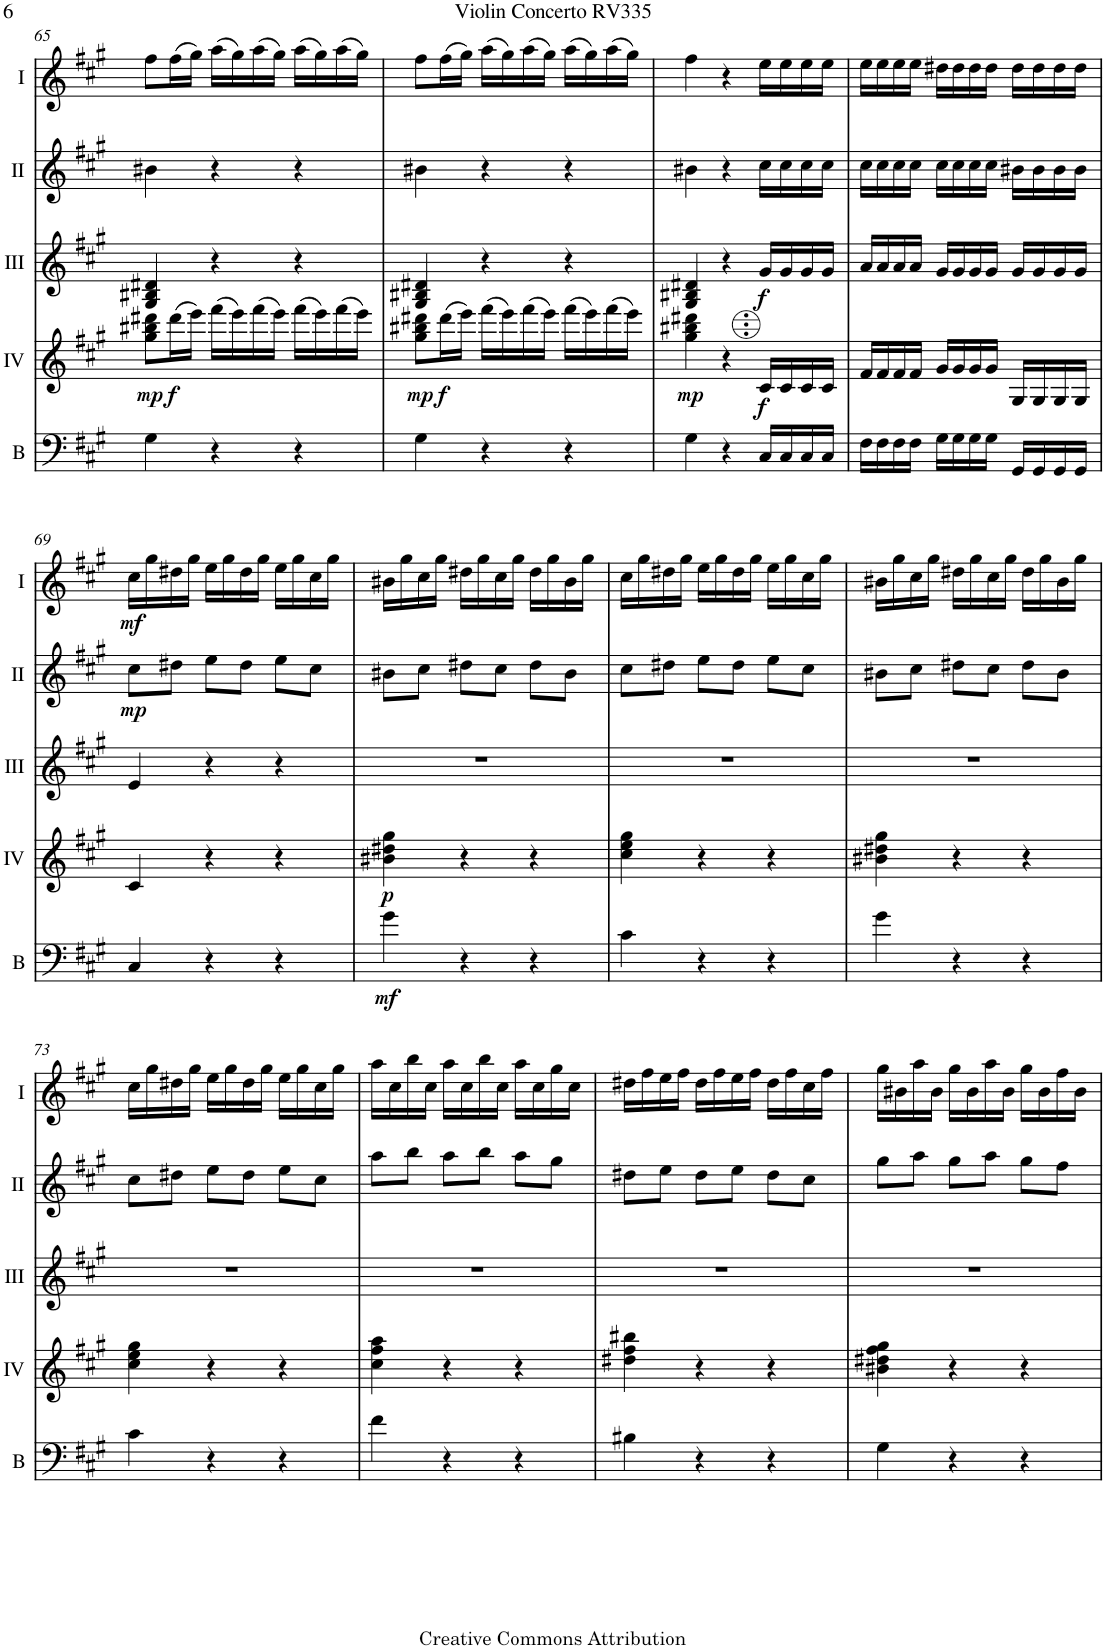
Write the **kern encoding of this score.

**kern	**dynam	**kern	**dynam	**kern	**dynam	**kern	**dynam	**kern	**dynam
*part5	*part5	*part4	*part4	*part3	*part3	*part2	*part2	*part1	*part1
*staff5	*staff5	*staff4	*staff4	*staff3	*staff3	*staff2	*staff2	*staff1	*staff1
*I"Bass	*	*I"Acc. 4	*	*I"Acc. 3	*	*I"Acc. 2	*	*I"Acc. 1	*
*I'B	*	*	*	*	*	*	*	*	*
!!LO:PB:g=z
*clefF4	*	*clefG2	*	*clefG2	*	*clefG2	*	*clefG2	*
*Trd7c12	*	*Trd7c12	*	*	*	*	*	*	*
*k[f#c#g#]	*	*k[f#c#g#]	*	*k[f#c#g#]	*	*k[f#c#g#]	*	*k[f#c#g#]	*
*M3/4	*	*M3/4	*	*M3/4	*	*M3/4	*	*M3/4	*
=65	=65	=65	=65	=65	=65	=65	=65	=65	=65
!	!	!	!LO:DY:b	!	!	!	!	!	!
4G#\	.	8gg#\ 8bb#X\ 8ddd#X\L	mp	4G#/ 4B#X/ 4d#X/	.	4b#X\	.	8ff#\L	.
!	!	!	!LO:DY:b	!	!	!	!	!	!
.	.	(16ddd#\L	f	.	.	.	.	(16ff#\L	.
.	.	16eee\JJ)	.	.	.	.	.	16gg#\JJ)	.
4r	.	(16fff#\LL	.	4r	.	4r	.	(16aa\LL	.
.	.	16eee\)	.	.	.	.	.	16gg#\)	.
.	.	(16fff#\	.	.	.	.	.	(16aa\	.
.	.	16eee\JJ)	.	.	.	.	.	16gg#\JJ)	.
4r	.	(16fff#\LL	.	4r	.	4r	.	(16aa\LL	.
.	.	16eee\)	.	.	.	.	.	16gg#\)	.
.	.	(16fff#\	.	.	.	.	.	(16aa\	.
.	.	16eee\JJ)	.	.	.	.	.	16gg#\JJ)	.
=66	=66	=66	=66	=66	=66	=66	=66	=66	=66
!	!	!	!LO:DY:b	!	!	!	!	!	!
4G#\	.	8gg#\ 8bb#X\ 8ddd#X\L	mp	4G#/ 4B#X/ 4d#X/	.	4b#X\	.	8ff#\L	.
!	!	!	!LO:DY:b	!	!	!	!	!	!
.	.	(16ddd#\L	f	.	.	.	.	(16ff#\L	.
.	.	16eee\JJ)	.	.	.	.	.	16gg#\JJ)	.
4r	.	(16fff#\LL	.	4r	.	4r	.	(16aa\LL	.
.	.	16eee\)	.	.	.	.	.	16gg#\)	.
.	.	(16fff#\	.	.	.	.	.	(16aa\	.
.	.	16eee\JJ)	.	.	.	.	.	16gg#\JJ)	.
4r	.	(16fff#\LL	.	4r	.	4r	.	(16aa\LL	.
.	.	16eee\)	.	.	.	.	.	16gg#\)	.
.	.	(16fff#\	.	.	.	.	.	(16aa\	.
.	.	16eee\JJ)	.	.	.	.	.	16gg#\JJ)	.
=67	=67	=67	=67	=67	=67	=67	=67	=67	=67
!	!	!	!LO:DY:b	!	!	!	!	!	!
4G#\	.	4gg#\ 4bb#X\ 4ddd#X\	mp	4G#/ 4B#X/ 4d#X/	.	4b#X\	.	4ff#\	.
4r	.	4r	.	4r	.	4r	.	4r	.
!	!	!	!LO:DY:b	!	!LO:DY:b	!	!	!	!
16C#/LL	.	16c#/LL	f	16g#/LL	f	16cc#\LL	.	16ee\LL	.
16C#/	.	16c#/	.	16g#/	.	16cc#\	.	16ee\	.
16C#/	.	16c#/	.	16g#/	.	16cc#\	.	16ee\	.
16C#/JJ	.	16c#/JJ	.	16g#/JJ	.	16cc#\JJ	.	16ee\JJ	.
=68	=68	=68	=68	=68	=68	=68	=68	=68	=68
16F#\LL	.	16f#/LL	.	16a/LL	.	16cc#\LL	.	16ee\LL	.
16F#\	.	16f#/	.	16a/	.	16cc#\	.	16ee\	.
16F#\	.	16f#/	.	16a/	.	16cc#\	.	16ee\	.
16F#\JJ	.	16f#/JJ	.	16a/JJ	.	16cc#\JJ	.	16ee\JJ	.
16G#\LL	.	16g#/LL	.	16g#/LL	.	16cc#\LL	.	16dd#X\LL	.
16G#\	.	16g#/	.	16g#/	.	16cc#\	.	16dd#\	.
16G#\	.	16g#/	.	16g#/	.	16cc#\	.	16dd#\	.
16G#\JJ	.	16g#/JJ	.	16g#/JJ	.	16cc#\JJ	.	16dd#\JJ	.
16GG#/LL	.	16G#/LL	.	16g#/LL	.	16b#X\LL	.	16dd#\LL	.
16GG#/	.	16G#/	.	16g#/	.	16b#\	.	16dd#\	.
16GG#/	.	16G#/	.	16g#/	.	16b#\	.	16dd#\	.
16GG#/JJ	.	16G#/JJ	.	16g#/JJ	.	16b#\JJ	.	16dd#\JJ	.
!!LO:LB:g=z
=69	=69	=69	=69	=69	=69	=69	=69	=69	=69
!	!	!	!	!	!	!	!LO:DY:b	!	!LO:DY:b
4C#/	.	4c#/	.	4e/	.	8cc#\L	mp	16cc#\LL	mf
.	.	.	.	.	.	.	.	16gg#\	.
.	.	.	.	.	.	8dd#X\J	.	16dd#X\	.
.	.	.	.	.	.	.	.	16gg#\JJ	.
4r	.	4r	.	4r	.	8ee\L	.	16ee\LL	.
.	.	.	.	.	.	.	.	16gg#\	.
.	.	.	.	.	.	8dd#\J	.	16dd#\	.
.	.	.	.	.	.	.	.	16gg#\JJ	.
4r	.	4r	.	4r	.	8ee\L	.	16ee\LL	.
.	.	.	.	.	.	.	.	16gg#\	.
.	.	.	.	.	.	8cc#\J	.	16cc#\	.
.	.	.	.	.	.	.	.	16gg#\JJ	.
=70	=70	=70	=70	=70	=70	=70	=70	=70	=70
!	!LO:DY:b	!	!LO:DY:b	!	!	!	!	!	!
4g#\	mf	4b#X\ 4dd#X\ 4gg#\	p	2.r	.	8b#X\L	.	16b#X\LL	.
.	.	.	.	.	.	.	.	16gg#\	.
.	.	.	.	.	.	8cc#\J	.	16cc#\	.
.	.	.	.	.	.	.	.	16gg#\JJ	.
4r	.	4r	.	.	.	8dd#X\L	.	16dd#X\LL	.
.	.	.	.	.	.	.	.	16gg#\	.
.	.	.	.	.	.	8cc#\J	.	16cc#\	.
.	.	.	.	.	.	.	.	16gg#\JJ	.
4r	.	4r	.	.	.	8dd#\L	.	16dd#\LL	.
.	.	.	.	.	.	.	.	16gg#\	.
.	.	.	.	.	.	8b#\J	.	16b#\	.
.	.	.	.	.	.	.	.	16gg#\JJ	.
=71	=71	=71	=71	=71	=71	=71	=71	=71	=71
4c#\	.	4cc#\ 4ee\ 4gg#\	.	2.r	.	8cc#\L	.	16cc#\LL	.
.	.	.	.	.	.	.	.	16gg#\	.
.	.	.	.	.	.	8dd#X\J	.	16dd#X\	.
.	.	.	.	.	.	.	.	16gg#\JJ	.
4r	.	4r	.	.	.	8ee\L	.	16ee\LL	.
.	.	.	.	.	.	.	.	16gg#\	.
.	.	.	.	.	.	8dd#\J	.	16dd#\	.
.	.	.	.	.	.	.	.	16gg#\JJ	.
4r	.	4r	.	.	.	8ee\L	.	16ee\LL	.
.	.	.	.	.	.	.	.	16gg#\	.
.	.	.	.	.	.	8cc#\J	.	16cc#\	.
.	.	.	.	.	.	.	.	16gg#\JJ	.
=72	=72	=72	=72	=72	=72	=72	=72	=72	=72
4g#\	.	4b#X\ 4dd#X\ 4gg#\	.	2.r	.	8b#X\L	.	16b#X\LL	.
.	.	.	.	.	.	.	.	16gg#\	.
.	.	.	.	.	.	8cc#\J	.	16cc#\	.
.	.	.	.	.	.	.	.	16gg#\JJ	.
4r	.	4r	.	.	.	8dd#X\L	.	16dd#X\LL	.
.	.	.	.	.	.	.	.	16gg#\	.
.	.	.	.	.	.	8cc#\J	.	16cc#\	.
.	.	.	.	.	.	.	.	16gg#\JJ	.
4r	.	4r	.	.	.	8dd#\L	.	16dd#\LL	.
.	.	.	.	.	.	.	.	16gg#\	.
.	.	.	.	.	.	8b#\J	.	16b#\	.
.	.	.	.	.	.	.	.	16gg#\JJ	.
!!LO:LB:g=z
=73	=73	=73	=73	=73	=73	=73	=73	=73	=73
4c#\	.	4cc#\ 4ee\ 4gg#\	.	2.r	.	8cc#\L	.	16cc#\LL	.
.	.	.	.	.	.	.	.	16gg#\	.
.	.	.	.	.	.	8dd#X\J	.	16dd#X\	.
.	.	.	.	.	.	.	.	16gg#\JJ	.
4r	.	4r	.	.	.	8ee\L	.	16ee\LL	.
.	.	.	.	.	.	.	.	16gg#\	.
.	.	.	.	.	.	8dd#\J	.	16dd#\	.
.	.	.	.	.	.	.	.	16gg#\JJ	.
4r	.	4r	.	.	.	8ee\L	.	16ee\LL	.
.	.	.	.	.	.	.	.	16gg#\	.
.	.	.	.	.	.	8cc#\J	.	16cc#\	.
.	.	.	.	.	.	.	.	16gg#\JJ	.
=74	=74	=74	=74	=74	=74	=74	=74	=74	=74
4f#\	.	4cc#\ 4ff#\ 4aa\	.	2.r	.	8aa\L	.	16aa\LL	.
.	.	.	.	.	.	.	.	16cc#\	.
.	.	.	.	.	.	8bb\J	.	16bb\	.
.	.	.	.	.	.	.	.	16cc#\JJ	.
4r	.	4r	.	.	.	8aa\L	.	16aa\LL	.
.	.	.	.	.	.	.	.	16cc#\	.
.	.	.	.	.	.	8bb\J	.	16bb\	.
.	.	.	.	.	.	.	.	16cc#\JJ	.
4r	.	4r	.	.	.	8aa\L	.	16aa\LL	.
.	.	.	.	.	.	.	.	16cc#\	.
.	.	.	.	.	.	8gg#\J	.	16gg#\	.
.	.	.	.	.	.	.	.	16cc#\JJ	.
=75	=75	=75	=75	=75	=75	=75	=75	=75	=75
4B#X\	.	4dd#X\ 4ff#\ 4bb#X\	.	2.r	.	8dd#X\L	.	16dd#X\LL	.
.	.	.	.	.	.	.	.	16ff#\	.
.	.	.	.	.	.	8ee\J	.	16ee\	.
.	.	.	.	.	.	.	.	16ff#\JJ	.
4r	.	4r	.	.	.	8dd#\L	.	16dd#\LL	.
.	.	.	.	.	.	.	.	16ff#\	.
.	.	.	.	.	.	8ee\J	.	16ee\	.
.	.	.	.	.	.	.	.	16ff#\JJ	.
4r	.	4r	.	.	.	8dd#\L	.	16dd#\LL	.
.	.	.	.	.	.	.	.	16ff#\	.
.	.	.	.	.	.	8cc#\J	.	16cc#\	.
.	.	.	.	.	.	.	.	16ff#\JJ	.
=76	=76	=76	=76	=76	=76	=76	=76	=76	=76
4G#\	.	4b#X\ 4dd#X\ 4ff#\ 4gg#\	.	2.r	.	8gg#\L	.	16gg#\LL	.
.	.	.	.	.	.	.	.	16b#X\	.
.	.	.	.	.	.	8aa\J	.	16aa\	.
.	.	.	.	.	.	.	.	16b#\JJ	.
4r	.	4r	.	.	.	8gg#\L	.	16gg#\LL	.
.	.	.	.	.	.	.	.	16b#\	.
.	.	.	.	.	.	8aa\J	.	16aa\	.
.	.	.	.	.	.	.	.	16b#\JJ	.
4r	.	4r	.	.	.	8gg#\L	.	16gg#\LL	.
.	.	.	.	.	.	.	.	16b#\	.
.	.	.	.	.	.	8ff#\J	.	16ff#\	.
.	.	.	.	.	.	.	.	16b#\JJ	.
=	=	=	=	=	=	=	=	=	=
*-	*-	*-	*-	*-	*-	*-	*-	*-	*-
